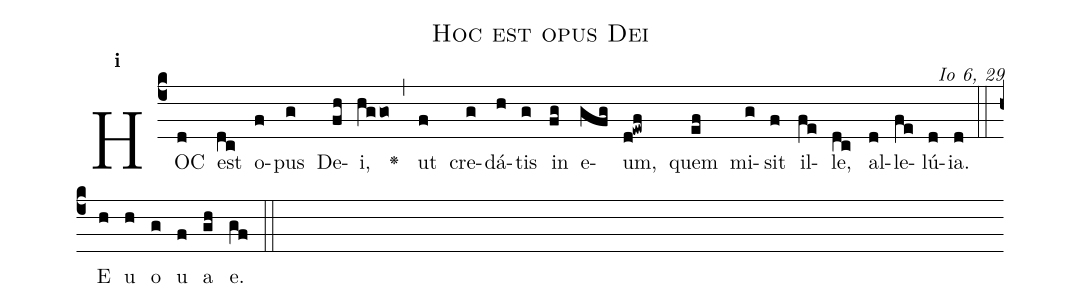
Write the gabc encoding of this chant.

name:Hoc est opus Dei;
office-part:Antiphona;
mode:1;
commentary:Io 6, 29;
%%
initial-style: 1;
name: Hoc est opus Dei
book: Antiphonae & Responsoria/Tomus II, p. 184;
occasion: Hebdomada III Paschae Feria II;
office-part: Vesperae Ant E;
user-notes: ;
commentary: ;
annotation: 1f;
centering-scheme: english;
fontsize: 12;
font: OFLSortsMillGoudy;
height: 11;
width: 4.5;
%%
(c4)HOC(d) est(dc) o(f)pus(g) De(fh)i,(hggo) <v>\greheightstar</v>(,) ut(f) cre(g)dá(h)tis(g) in(fg) e(gfg)um,(d!ewf) quem(ef) mi(g)sit(f) il(fe)le,(dc) al(d)le(fe)lú(d)ia.(d) (::)
E(h) u(h) o(g) u(f) a(gh) e.(gf) (::)
